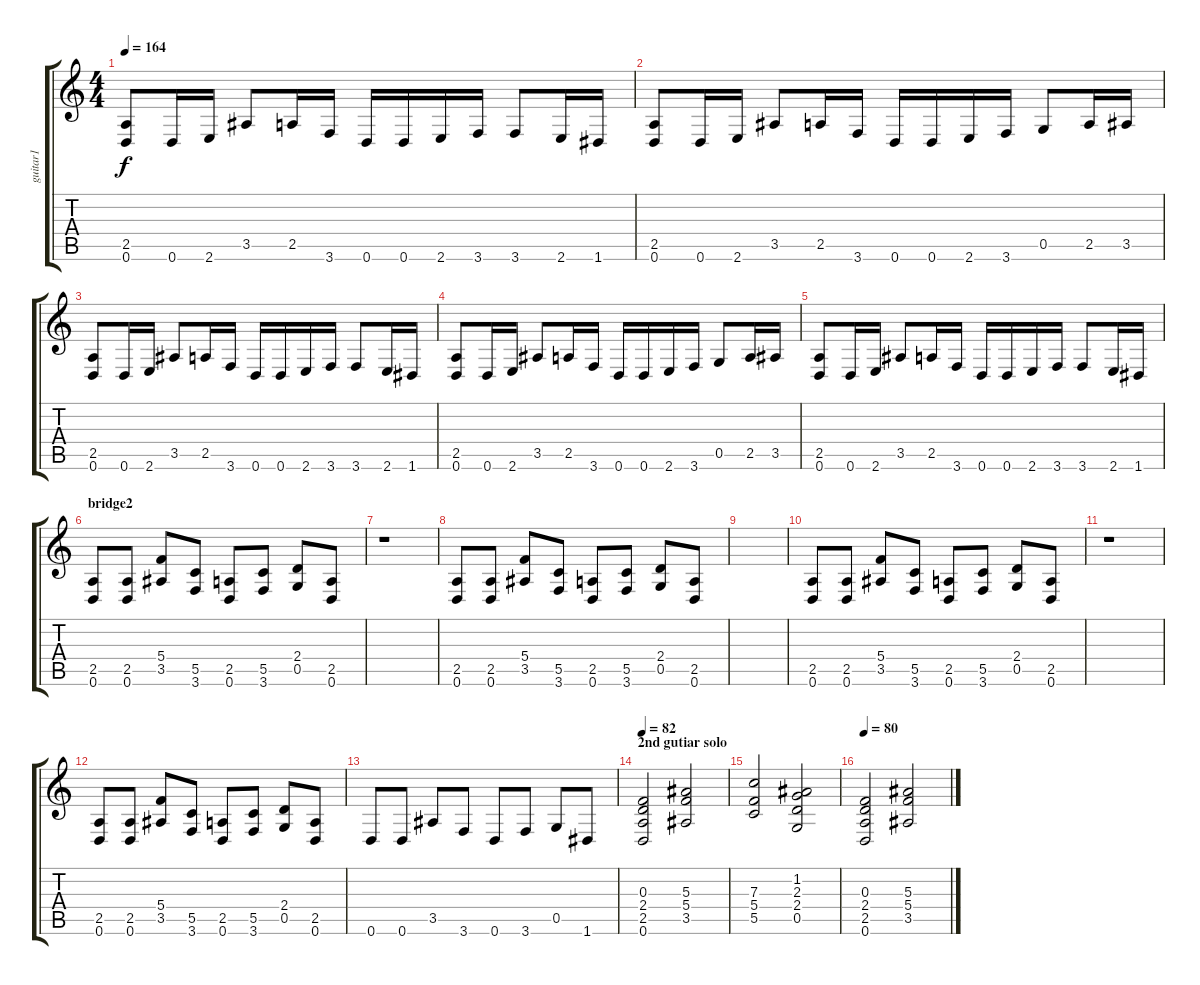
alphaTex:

\track ("guitar1" "guitar1") {instrument distortionguitar}
\staff {score tabs}
\tuning (D4 A3 F3 C3 G2 D2) {hide}
\ts (4 4)
\tempo 164
\clef g2
\ks c
(2.5 0.6).8{dy f} 0.6.16 2.6.16 3.5.8 2.5.16 3.6.16 0.6.16 0.6.16 2.6.16 3.6.16 3.6.8 2.6.16 1.6.16 |
(2.5 0.6).8 0.6.16 2.6.16 3.5.8 2.5.16 3.6.16 0.6.16 0.6.16 2.6.16 3.6.16 0.5.8 2.5.16 3.5.16 |
(2.5 0.6).8 0.6.16 2.6.16 3.5.8 2.5.16 3.6.16 0.6.16 0.6.16 2.6.16 3.6.16 3.6.8 2.6.16 1.6.16 |
(2.5 0.6).8 0.6.16 2.6.16 3.5.8 2.5.16 3.6.16 0.6.16 0.6.16 2.6.16 3.6.16 0.5.8 2.5.16 3.5.16 |
(2.5 0.6).8 0.6.16 2.6.16 3.5.8 2.5.16 3.6.16 0.6.16 0.6.16 2.6.16 3.6.16 3.6.8 2.6.16 1.6.16 |
\section ("" "bridge2")
(2.5 0.6).8 (2.5 0.6).8 (5.4 3.5).8 (5.5 3.6).8 (2.5 0.6).8 (5.5 3.6).8 (2.4 0.5).8 (2.5 0.6).8 |
r.1 |
(2.5 0.6).8 (2.5 0.6).8 (5.4 3.5).8 (5.5 3.6).8 (2.5 0.6).8 (5.5 3.6).8 (2.4 0.5).8 (2.5 0.6).8 |
|
(2.5 0.6).8 (2.5 0.6).8 (5.4 3.5).8 (5.5 3.6).8 (2.5 0.6).8 (5.5 3.6).8 (2.4 0.5).8 (2.5 0.6).8 |
r.1 |
(2.5 0.6).8 (2.5 0.6).8 (5.4 3.5).8 (5.5 3.6).8 (2.5 0.6).8 (5.5 3.6).8 (2.4 0.5).8 (2.5 0.6).8 |
0.6.8 0.6.8 3.5.8 3.6.8 0.6.8 3.6.8 0.5.8 1.6.8 |
\section ("" "2nd gutiar solo")
\tempo 82
(0.3 2.4 2.5 0.6).2 (5.3 5.4 3.5).2 |
(7.3 5.4 5.5).2 (1.2 2.3 2.4 0.5).2 |
\tempo 80
(0.3 2.4 2.5 0.6).2 (5.3 5.4 3.5).2
